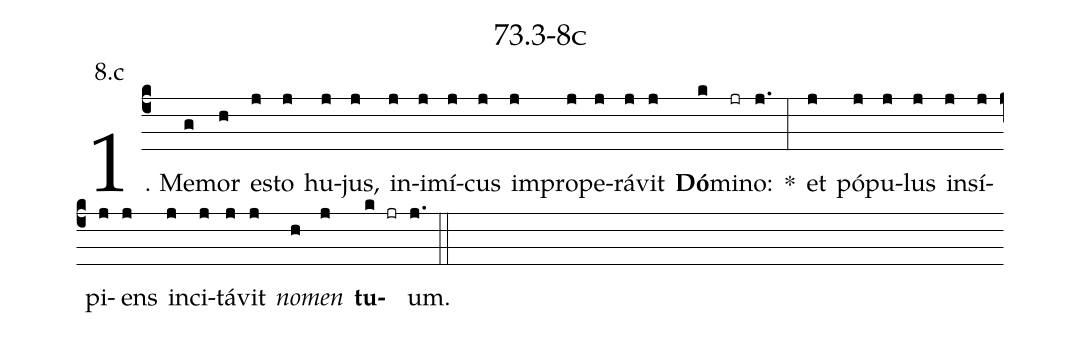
name: 73.3-8c;
annotation: 8.c;
%%
(c4)1. Me(g)mor(h) es(j)to(j) hu(j)jus,(j) in(j)i(j)mí(j)cus(j) im(j)pro(j)pe(j)rá(j)vit(j) <b>Dó</b>(k)mi(jr)no:(j.) *(:) et(j) pó(j)pu(j)lus(j) in(j)sí(j)pi(j)ens(j) in(j)ci(j)tá(j)vit(j) <i>no</i>(h)<i>men</i>(j) <b>tu</b>(k jr)um.(j.) (::)


%E(j) u(j) o(h) u(j) a(k) e.(j.) (::)
